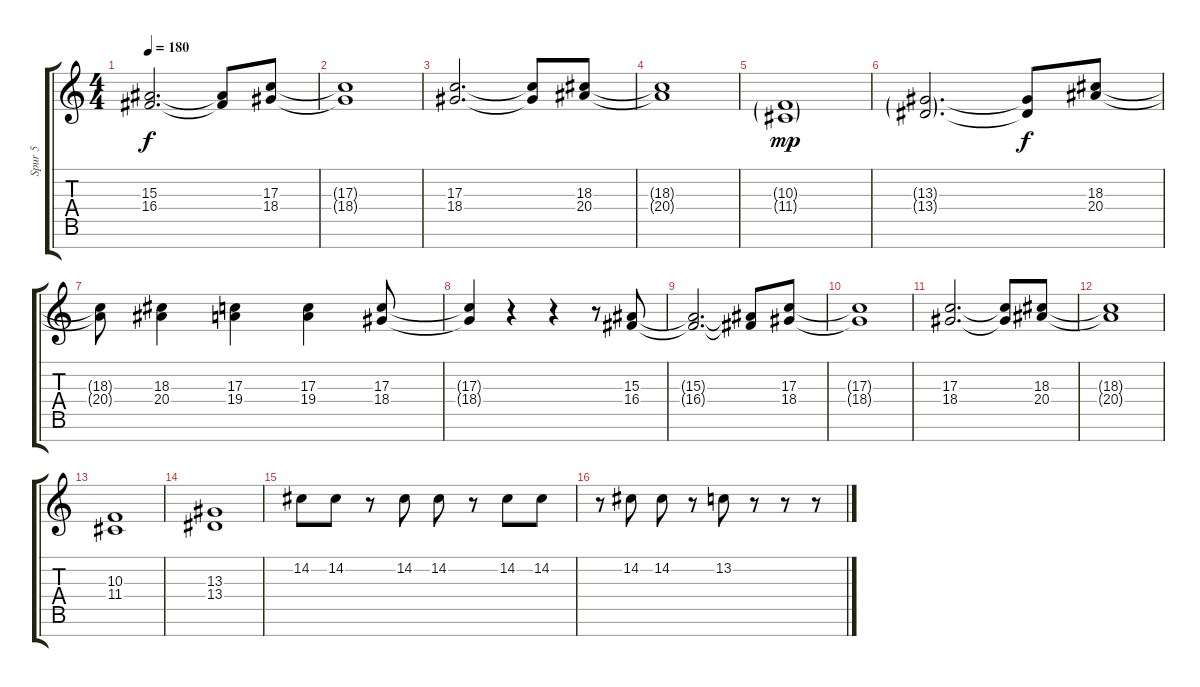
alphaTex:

\track ("Spur 5" "Spur 5") {instrument stringensemble1}
\staff {score tabs}
\tuning (E4 B3 G3 D3 A2 E2 B1) {hide}
\ts (4 4)
\tempo 180
\clef g2
\ks c
(15.3{t} 16.4{t}).2{d dy f} (15.3{t} 16.4{t}).8 (17.3 18.4).8 |
(17.3{t} 18.4{t}).1 |
(17.3 18.4).2{d} (17.3{t} 18.4{t}).8 (18.3 20.4).8 |
(18.3{t} 20.4{t}).1 |
(10.3{g} 11.4{g}).1{dy mp} |
(13.3{g} 13.4{g}).2{d} (13.3{t} 13.4{t}).8{dy f} (18.3 20.4).8 |
(18.3{t} 20.4{t}).8 (18.3 20.4).4 (17.3 19.4).4 (17.3 19.4).4 (17.3 18.4).8 |
(17.3{t} 18.4{t}).4 r.4 r.4 r.8 (15.3 16.4).8 |
(15.3{t} 16.4{t}).2{d} (15.3{t} 16.4{t}).8 (17.3 18.4).8 |
(17.3{t} 18.4{t}).1 |
(17.3 18.4).2{d} (17.3{t} 18.4{t}).8 (18.3 20.4).8 |
(18.3{t} 20.4{t}).1 |
(10.3 11.4).1 |
(13.3 13.4).1 |
14.2.8 14.2.8 r.8 14.2.8 14.2.8 r.8 14.2.8 14.2.8 |
r.8 14.2.8 14.2.8 r.8 13.2.8 r.8 r.8 r.8
